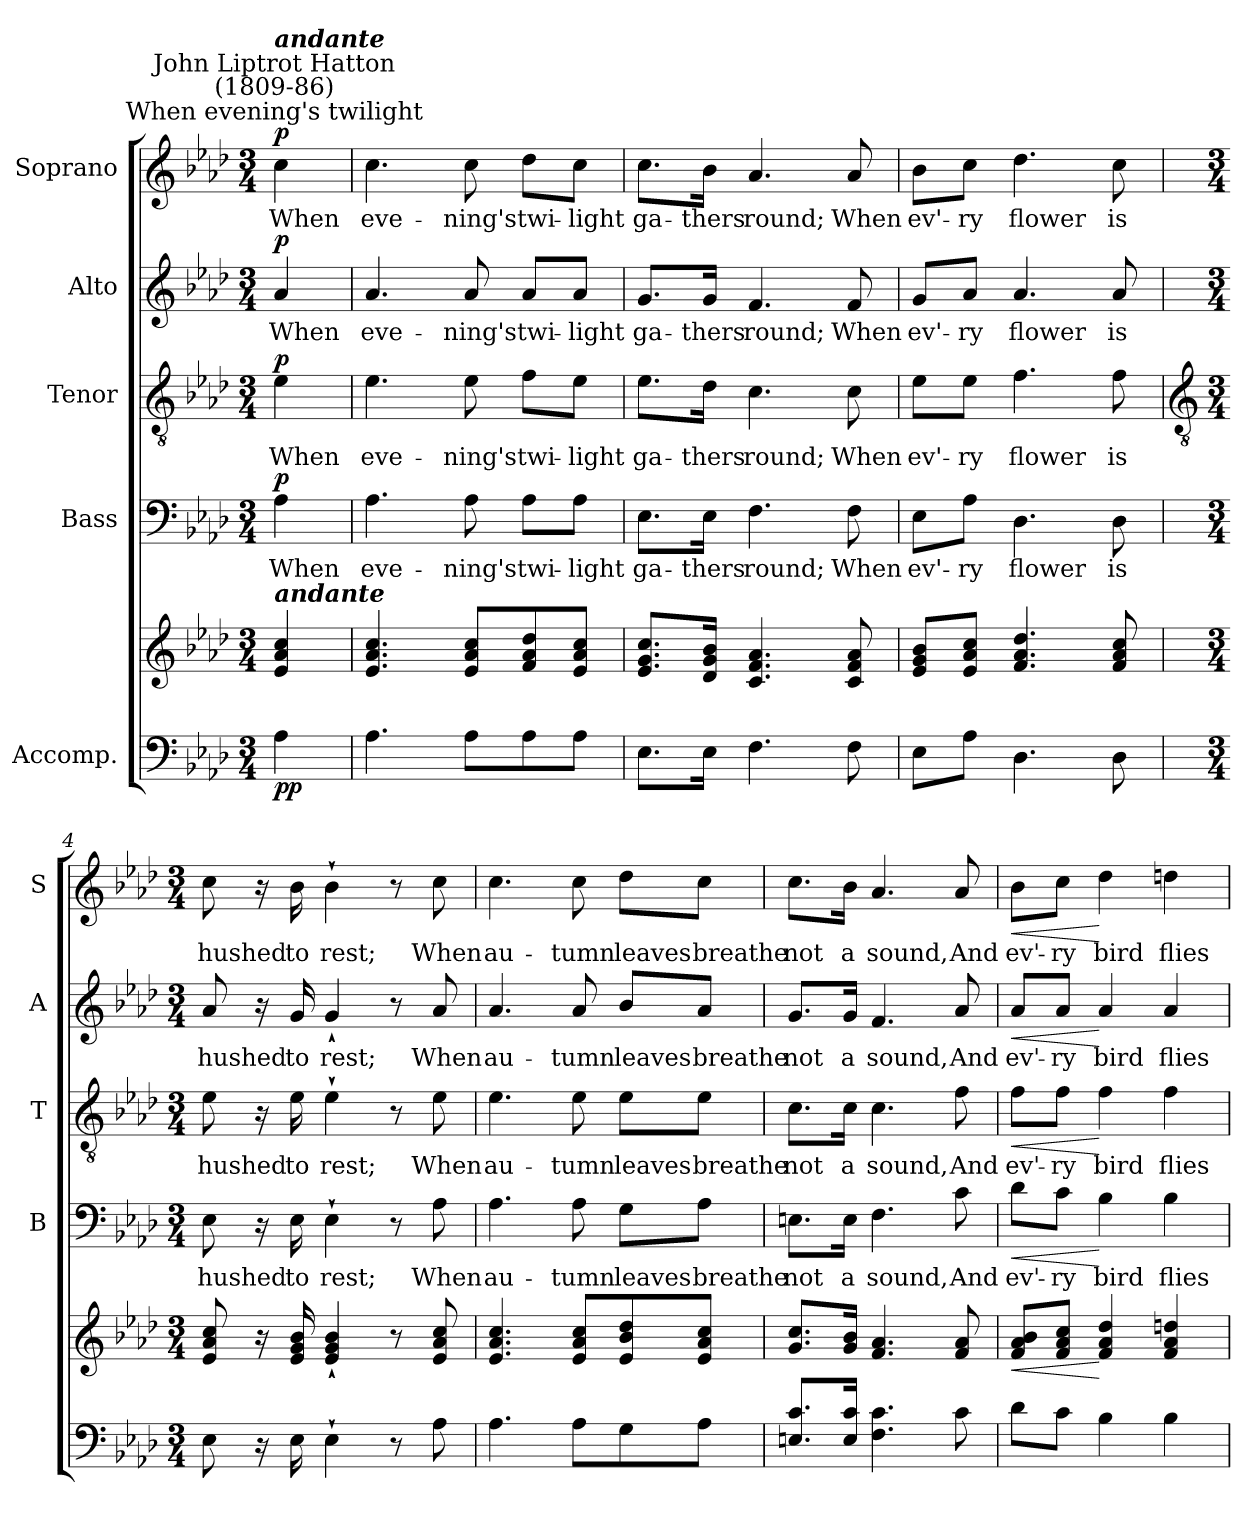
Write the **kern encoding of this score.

**kern	**kern	**dynam	**kern	**text	**dynam	**kern	**text	**dynam	**kern	**text	**dynam	**kern	**text	**dynam
*part5	*part5	*part5	*part4	*part4	*part4	*part3	*part3	*part3	*part2	*part2	*part2	*part1	*part1	*part1
*staff6	*staff5	*staff5/6	*staff4	*staff4	*staff4	*staff3	*staff3	*staff3	*staff2	*staff2	*staff2	*staff1	*staff1	*staff1
*I"Accomp.	*	*	*I"Bass	*	*	*I"Tenor	*	*	*I"Alto	*	*	*I"Soprano	*	*
*	*	*	*I'B	*	*	*I'T	*	*	*I'A	*	*	*I'S	*	*
*clefF4	*clefG2	*	*clefF4	*	*	*clefGv2	*	*	*clefG2	*	*	*clefG2	*	*
*k[b-e-a-d-]	*k[b-e-a-d-]	*	*k[b-e-a-d-]	*	*	*k[b-e-a-d-]	*	*	*k[b-e-a-d-]	*	*	*k[b-e-a-d-]	*	*
*A-:	*A-:	*	*A-:	*	*	*A-:	*	*	*A-:	*	*	*A-:	*	*
*M3/4	*M3/4	*	*M3/4	*	*	*M3/4	*	*	*M3/4	*	*	*M3/4	*	*
*MM66	*MM66	*	*MM66	*	*	*MM66	*	*	*MM66	*	*	*MM66	*	*
=	=	=	=	=	=	=	=	=	=	=	=	=	=	=
!	!	!	!	!	!	!	!	!	!	!	!	!LO:TX:a:cj:t=When evening's twilight	!	!
!	!	!	!	!	!	!	!	!	!	!	!	!LO:TX:a:cj:t=John Liptrot Hatton\n(1809-86)	!	!
!	!	!	!	!	!	!	!	!	!	!	!	!LO:TX:a:Bi:t=andante	!	!
!	!LO:TX:a:Bi:t=andante	!	!	!	!	!	!	!	!	!	!	!	!	!
!	!	!LO:DY:b=2	!	!LO:LY:b	!	!	!LO:LY:b	!	!	!LO:LY:b	!	!	!LO:LY:b	!
!	!	!LO:DY:n=1:b	!	!	!LO:DY:b	!	!	!LO:DY:b	!	!	!LO:DY:b	!	!	!LO:DY:b
4A-	4e- 4a- 4cc	p p	4A-	When	p	4e-	When	p	4a-	When	p	4cc	When	p
=1	=1	=1	=1	=1	=1	=1	=1	=1	=1	=1	=1	=1	=1	=1
!	!	!	!	!LO:LY:b	!	!	!LO:LY:b	!	!	!LO:LY:b	!	!	!LO:LY:b	!
4.A-	4.e- 4.a- 4.cc	.	4.A-	eve-	.	4.e-	eve-	.	4.a-	eve-	.	4.cc	eve-	.
!	!	!	!	!LO:LY:b	!	!	!LO:LY:b	!	!	!LO:LY:b	!	!	!LO:LY:b	!
8A-L	8e- 8a- 8ccL	.	8A-	-ning's	.	8e-	-ning's	.	8a-	-ning's	.	8cc	-ning's	.
!	!	!	!	!LO:LY:b	!	!	!LO:LY:b	!	!	!LO:LY:b	!	!	!LO:LY:b	!
8A-	8f 8a- 8dd-	.	8A-\L	twi-	.	8f\L	twi-	.	8a-/L	twi-	.	8dd-\L	twi-	.
!	!	!	!	!LO:LY:b	!	!	!LO:LY:b	!	!	!LO:LY:b	!	!	!LO:LY:b	!
8A-J	8e- 8a- 8ccJ	.	8A-\J	-light	.	8e-\J	-light	.	8a-/J	-light	.	8cc\J	-light	.
=2	=2	=2	=2	=2	=2	=2	=2	=2	=2	=2	=2	=2	=2	=2
!	!	!	!	!LO:LY:b	!	!	!LO:LY:b	!	!	!LO:LY:b	!	!	!LO:LY:b	!
8.E-L	8.e- 8.g 8.ccL	.	8.E-\L	ga-	.	8.e-\L	ga-	.	8.g/L	ga-	.	8.cc\L	ga-	.
!	!	!	!	!LO:LY:b	!	!	!LO:LY:b	!	!	!LO:LY:b	!	!	!LO:LY:b	!
16E-J	16d- 16g 16b-J	.	16E-\Jk	-thers	.	16d-\Jk	-thers	.	16g/Jk	-thers	.	16b-\Jk	-thers	.
!	!	!	!	!LO:LY:b	!	!	!LO:LY:b	!	!	!LO:LY:b	!	!	!LO:LY:b	!
4.F	4.c 4.f 4.a-	.	4.F	round;	.	4.c	round;	.	4.f	round;	.	4.a-	round;	.
!	!	!	!	!LO:LY:b	!	!	!LO:LY:b	!	!	!LO:LY:b	!	!	!LO:LY:b	!
8F	8c 8f 8a-	.	8F	When	.	8c	When	.	8f	When	.	8a-	When	.
=3	=3	=3	=3	=3	=3	=3	=3	=3	=3	=3	=3	=3	=3	=3
!	!	!	!	!LO:LY:b	!	!	!LO:LY:b	!	!	!LO:LY:b	!	!	!LO:LY:b	!
8E-L	8e- 8g 8b-L	.	8E-\L	ev'-	.	8e-\L	ev'-	.	8g/L	ev'-	.	8b-\L	ev'-	.
!	!	!	!	!LO:LY:b	!	!	!LO:LY:b	!	!	!LO:LY:b	!	!	!LO:LY:b	!
8A-J	8e- 8a- 8ccJ	.	8A-\J	-ry	.	8e-\J	-ry	.	8a-/J	-ry	.	8cc\J	-ry	.
!	!	!	!	!LO:LY:b	!	!	!LO:LY:b	!	!	!LO:LY:b	!	!	!LO:LY:b	!
4.D-	4.f 4.a- 4.dd-	.	4.D-	flower	.	4.f	flower	.	4.a-	flower	.	4.dd-	flower	.
!	!	!	!	!LO:LY:b	!	!	!LO:LY:b	!	!	!LO:LY:b	!	!	!LO:LY:b	!
8D-	8f 8a- 8cc	.	8D-	is	.	8f	is	.	8a-	is	.	8cc	is	.
!!LO:LB:g=z
=4	=4	=4	=4	=4	=4	=4	=4	=4	=4	=4	=4	=4	=4	=4
*	*	*	*	*	*	*clefGv2	*	*	*	*	*	*	*	*
*M3/4	*M3/4	*	*M3/4	*	*	*M3/4	*	*	*M3/4	*	*	*M3/4	*	*
!	!	!	!	!LO:LY:b	!	!	!LO:LY:b	!	!	!LO:LY:b	!	!	!LO:LY:b	!
8E-	8e- 8a- 8cc	.	8E-	hushed	.	8e-	hushed	.	8a-	hushed	.	8cc	hushed	.
16r	16r	.	16r	.	.	16r	.	.	16r	.	.	16r	.	.
!	!	!	!	!LO:LY:b	!	!	!LO:LY:b	!	!	!LO:LY:b	!	!	!LO:LY:b	!
16E-	16e- 16g 16b-	.	16E-	to	.	16e-	to	.	16g	to	.	16b-	to	.
!	!	!	!	!LO:LY:b	!	!	!LO:LY:b	!	!	!LO:LY:b	!	!	!LO:LY:b	!
4E-`	4e-` 4g` 4b-`	.	4E-`	rest;	.	4e-`	rest;	.	4g`	rest;	.	4b-`	rest;	.
8r	8r	.	8r	.	.	8r	.	.	8r	.	.	8r	.	.
!	!	!	!	!LO:LY:b	!	!	!LO:LY:b	!	!	!LO:LY:b	!	!	!LO:LY:b	!
8A-	8e- 8a- 8cc	.	8A-	When	.	8e-	When	.	8a-	When	.	8cc	When	.
=5	=5	=5	=5	=5	=5	=5	=5	=5	=5	=5	=5	=5	=5	=5
!	!	!	!	!LO:LY:b	!	!	!LO:LY:b	!	!	!LO:LY:b	!	!	!LO:LY:b	!
4.A-	4.e- 4.a- 4.cc	.	4.A-	au-	.	4.e-	au-	.	4.a-	au-	.	4.cc	au-	.
!	!	!	!	!LO:LY:b	!	!	!LO:LY:b	!	!	!LO:LY:b	!	!	!LO:LY:b	!
8A-L	8e- 8a- 8ccL	.	8A-	-tumn	.	8e-	-tumn	.	8a-	-tumn	.	8cc	-tumn	.
!	!	!	!	!LO:LY:b	!	!	!LO:LY:b	!	!	!LO:LY:b	!	!	!LO:LY:b	!
8G	8e- 8b- 8dd-	.	8G\L	leaves	.	8e-\L	leaves	.	8b-/L	leaves	.	8dd-\L	leaves	.
!	!	!	!	!LO:LY:b	!	!	!LO:LY:b	!	!	!LO:LY:b	!	!	!LO:LY:b	!
8A-J	8e- 8a- 8ccJ	.	8A-\J	breathe	.	8e-\J	breathe	.	8a-/J	breathe	.	8cc\J	breathe	.
=6	=6	=6	=6	=6	=6	=6	=6	=6	=6	=6	=6	=6	=6	=6
!	!	!	!	!LO:LY:b	!	!	!LO:LY:b	!	!	!LO:LY:b	!	!	!LO:LY:b	!
8.En 8.cL	8.g 8.ccL	.	8.En\L	not	.	8.c\L	not	.	8.g/L	not	.	8.cc\L	not	.
!	!	!	!	!LO:LY:b	!	!	!LO:LY:b	!	!	!LO:LY:b	!	!	!LO:LY:b	!
16E/ 16c/J	16g/ 16b-/J	.	16E\Jk	a	.	16c\Jk	a	.	16g/Jk	a	.	16b-\Jk	a	.
!	!	!	!	!LO:LY:b	!	!	!LO:LY:b	!	!	!LO:LY:b	!	!	!LO:LY:b	!
4.F 4.c	4.f 4.a-	.	4.F	sound,	.	4.c	sound,	.	4.f	sound,	.	4.a-	sound,	.
!	!	!	!	!LO:LY:b	!	!	!LO:LY:b	!	!	!LO:LY:b	!	!	!LO:LY:b	!
8c	8f 8a-	.	8c	And	.	8f	And	.	8a-	And	.	8a-	And	.
=7	=7	=7	=7	=7	=7	=7	=7	=7	=7	=7	=7	=7	=7	=7
!	!	!LO:HP:b	!	!LO:LY:b	!LO:HP:b	!	!LO:LY:b	!LO:HP:b	!	!LO:LY:b	!LO:HP:b	!	!LO:LY:b	!LO:HP:b
8d-L	8f 8a- 8b-L	<	8d-\L	ev'-	<	8f\L	ev'-	<	8a-/L	ev'-	<	8b-\L	ev'-	<
!	!	!	!	!LO:LY:b	!	!	!LO:LY:b	!	!	!LO:LY:b	!	!	!LO:LY:b	!
8cJ	8f 8a- 8ccJ	.	8c\J	-ry	.	8f\J	-ry	.	8a-/J	-ry	.	8cc\J	-ry	.
!	!	!	!	!LO:LY:b	!	!	!LO:LY:b	!	!	!LO:LY:b	!	!	!LO:LY:b	!
4B-	4f 4a- 4dd-	[	4B-	bird	[	4f	bird	[	4a-	bird	[	4dd-	bird	[
!	!	!	!	!LO:LY:b	!	!	!LO:LY:b	!	!	!LO:LY:b	!	!	!LO:LY:b	!
4B-	4f 4a- 4ddn	.	4B-	flies	.	4f	flies	.	4a-	flies	.	4ddn	flies	.
=	=	=	=	=	=	=	=	=	=	=	=	=	=	=
*-	*-	*-	*-	*-	*-	*-	*-	*-	*-	*-	*-	*-	*-	*-
